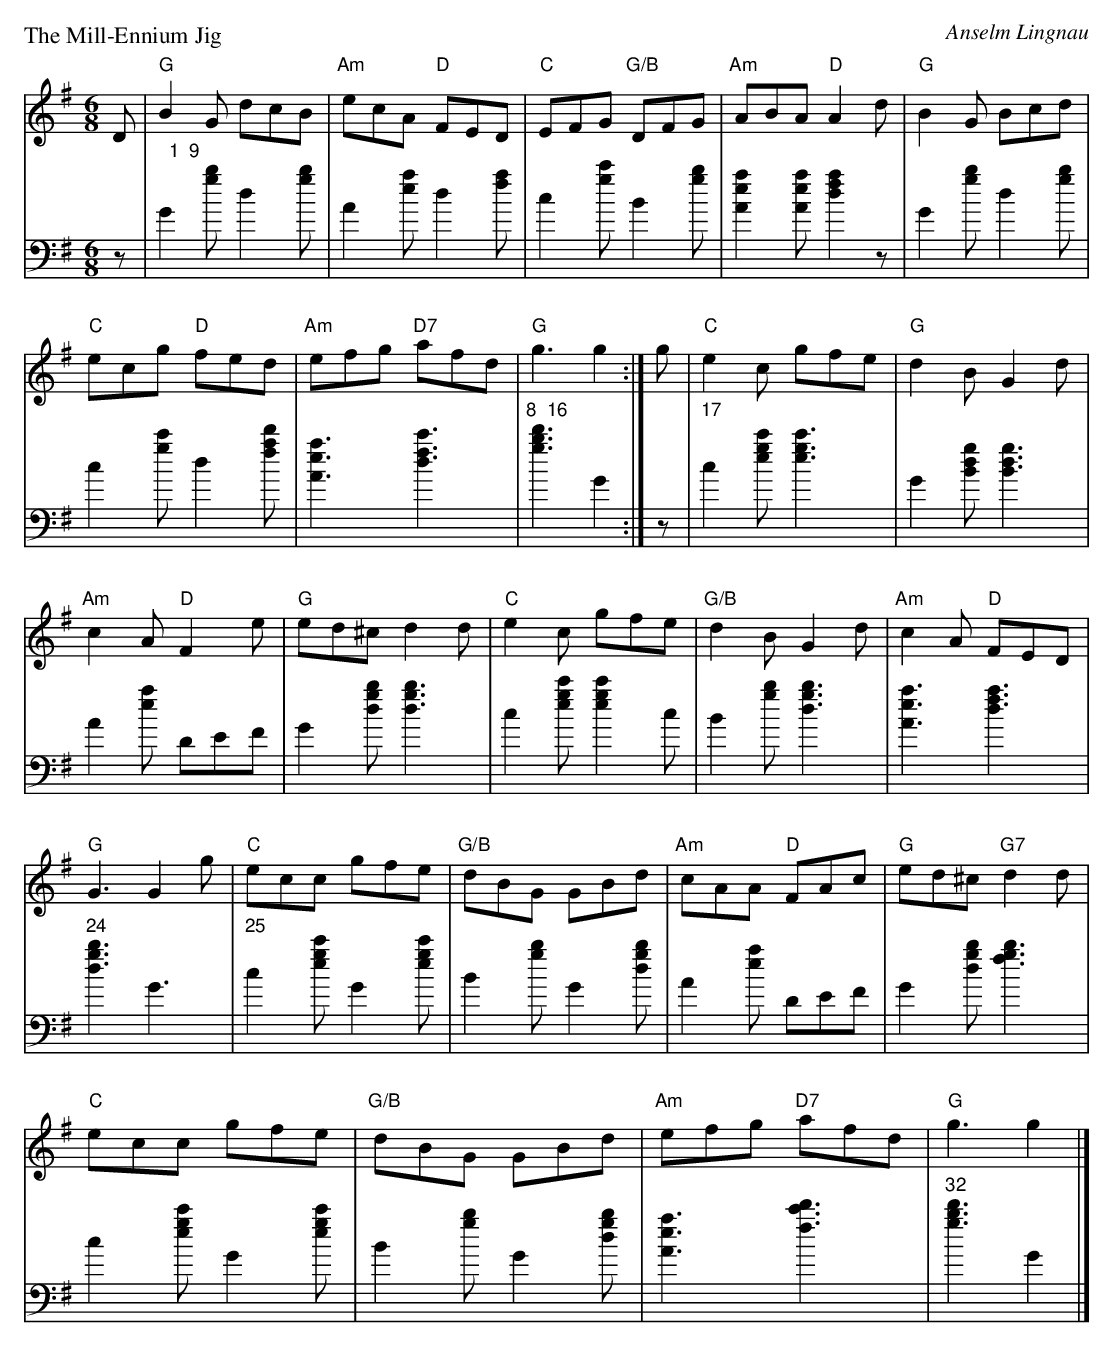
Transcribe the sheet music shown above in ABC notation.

X:1
P:The Mill-Ennium Jig
C:Anselm Lingnau
M:6/8
K:G
V:Rh clef=treble staves=2 brace=2
V:Lh clef=bass
[V:Rh] D|"G"B2 G dcB|"Am"ecA "D"FED|"C"EFG "G/B"DFG|"Am"ABA "D"A2 d|\
[V:Lh] z|"   1  9"G2[gb]d2[gb]|A2[ea]d2[fa]|c2[gc']B2[gb]|[A2e2a2][Aea][d2f2a2]z|\
[V:Rh]   "G"B2 G Bcd |
[V:Lh]   G2[gb]d2[gb]|
[V:Rh]               "C"ecg "D"fed  |"Am"efg "D7"afd|"G"g3 g2:|\
[V:Lh]               c2[gc']d2[fad']|[A3e3a3][d3f3c'3]|"8  16"[g3b3d'3]G2:|\
[V:Rh] g|"C"e2 c gfe|"G"d2 B G2 d|
[V:Lh] z|"17"c2[egc'][e3g3c'3]|G2[Bdg][B3d3g3]|
[V:Rh]                            "Am"c2 A "D"F2 e|"G"ed^c d2 d|\
[V:Lh]                            A2[ea] DEF      |G2[dgb][d3g3b3]|\
[V:Rh]   "C"e2 c gfe|"G/B"d2 B G2 d|"Am"c2 A "D"FED|
[V:Lh]   c2[egc'][e2g2c'2]c|B2[gb][d3g3b3]|[A3e3a3][d3f3a3]|
[V:Rh]                                            "G"G3 G2 g|\
[V:Lh]                                            "24"[d3g3b3]G3|\
[V:Rh]   "C"ecc gfe|"G/B"dBG GBd|"Am"cAA "D"FAc|"G"ed^c "G7"d2 d|
[V:Lh]   "25"c2[egc']G2[egc']|B2[gb]G2[dgb]|A2[ea] DEF|G2[dgb] [f3g3b3]|
[V:Rh]   "C"ecc gfe|"G/B"dBG GBd|"Am"efg "D7"afd|"G"g3 g2|]
[V:Lh]   c2[gec']G2[egc']|B2[gb]G2[dgb]|[A3e3a3][f3c'3d'3]|"32"[g3b3d'3]G2|]
